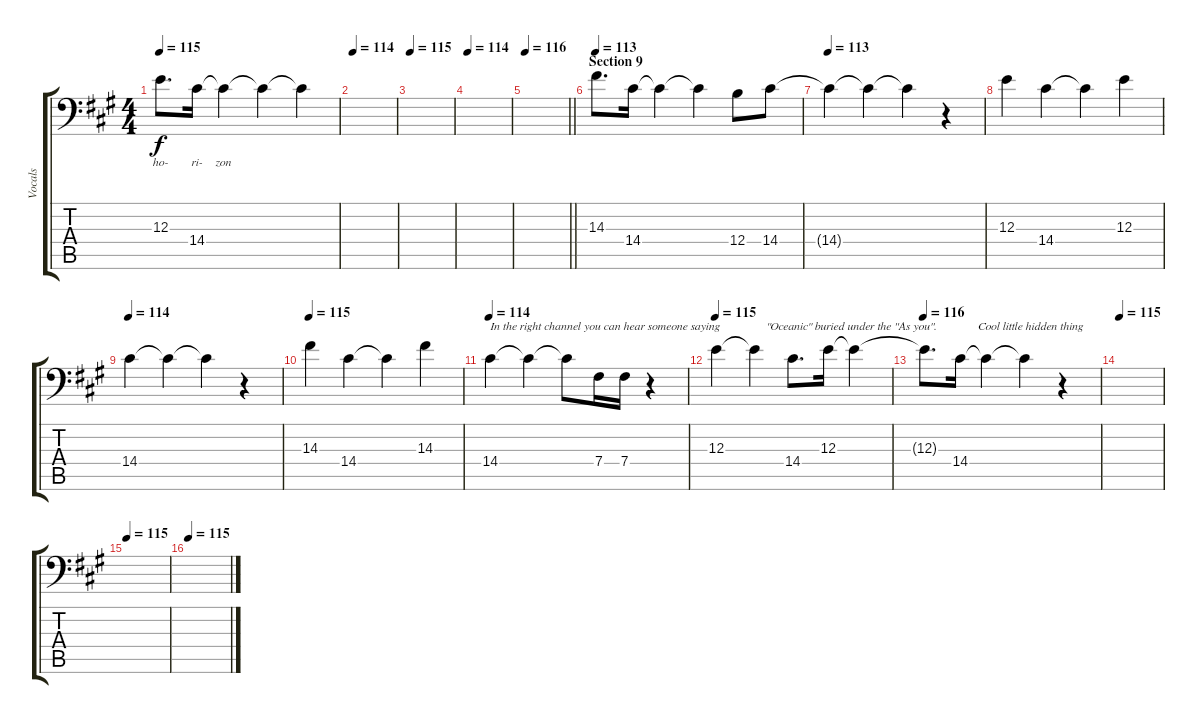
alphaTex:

\track ("Vocals" "Vocals") {instrument oboe}
\staff {score tabs}
\tuning (B3 Ab3 E3 B2 Gb2 Gb1) {hide}
\ts (4 4)
\tempo 115
\clef f4
\ks f#minor
12.3{t}.8{d lyrics (0 "ho-") lyrics (1 "") lyrics (2 "") lyrics (3 "") lyrics (4 "") dy f} 14.4.16{lyrics (0 "ri-") lyrics (1 "") lyrics (2 "") lyrics (3 "") lyrics (4 "")} 14.4{t}.4{lyrics (0 "zon") lyrics (1 "") lyrics (2 "") lyrics (3 "") lyrics (4 "")} 14.4{t}.4 14.4{t}.4 |
\tempo 114
|
\tempo 115
|
\tempo 114
|
\tempo 116
\barLineRight lightlight
|
\section ("" "Section 9")
\tempo 113
14.3.8{d} 14.4.16 14.4{t}.4 14.4{t}.4 12.4.8 14.4.8 |
\tempo 113
14.4{t}.4 14.4{t}.4 14.4{t}.4 r.4 |
12.3.4 14.4.4 14.4{t}.4 12.3.4 |
\tempo 114
14.4.4 14.4{t}.4 14.4{t}.4 r.4 |
\tempo 115
14.3.4 14.4.4 14.4{t}.4 14.3.4 |
\tempo 114
14.4.4{txt "In the right channel you can hear someone saying"} 14.4{t}.4 14.4{t}.8 7.4.16 7.4.16 r.4 |
\tempo 115
12.3.4 12.3{t}.4{txt "    \"Oceanic\" buried under the \"As you\"."} 14.4.8{d} 12.3.16 12.3{t}.4 |
\tempo 116
12.3{t}.8{d} 14.4.16{txt "      Cool little hidden thing"} 14.4{t}.4 14.4{t}.4 r.4 |
\tempo 115
|
\tempo 115
|
\tempo 115
